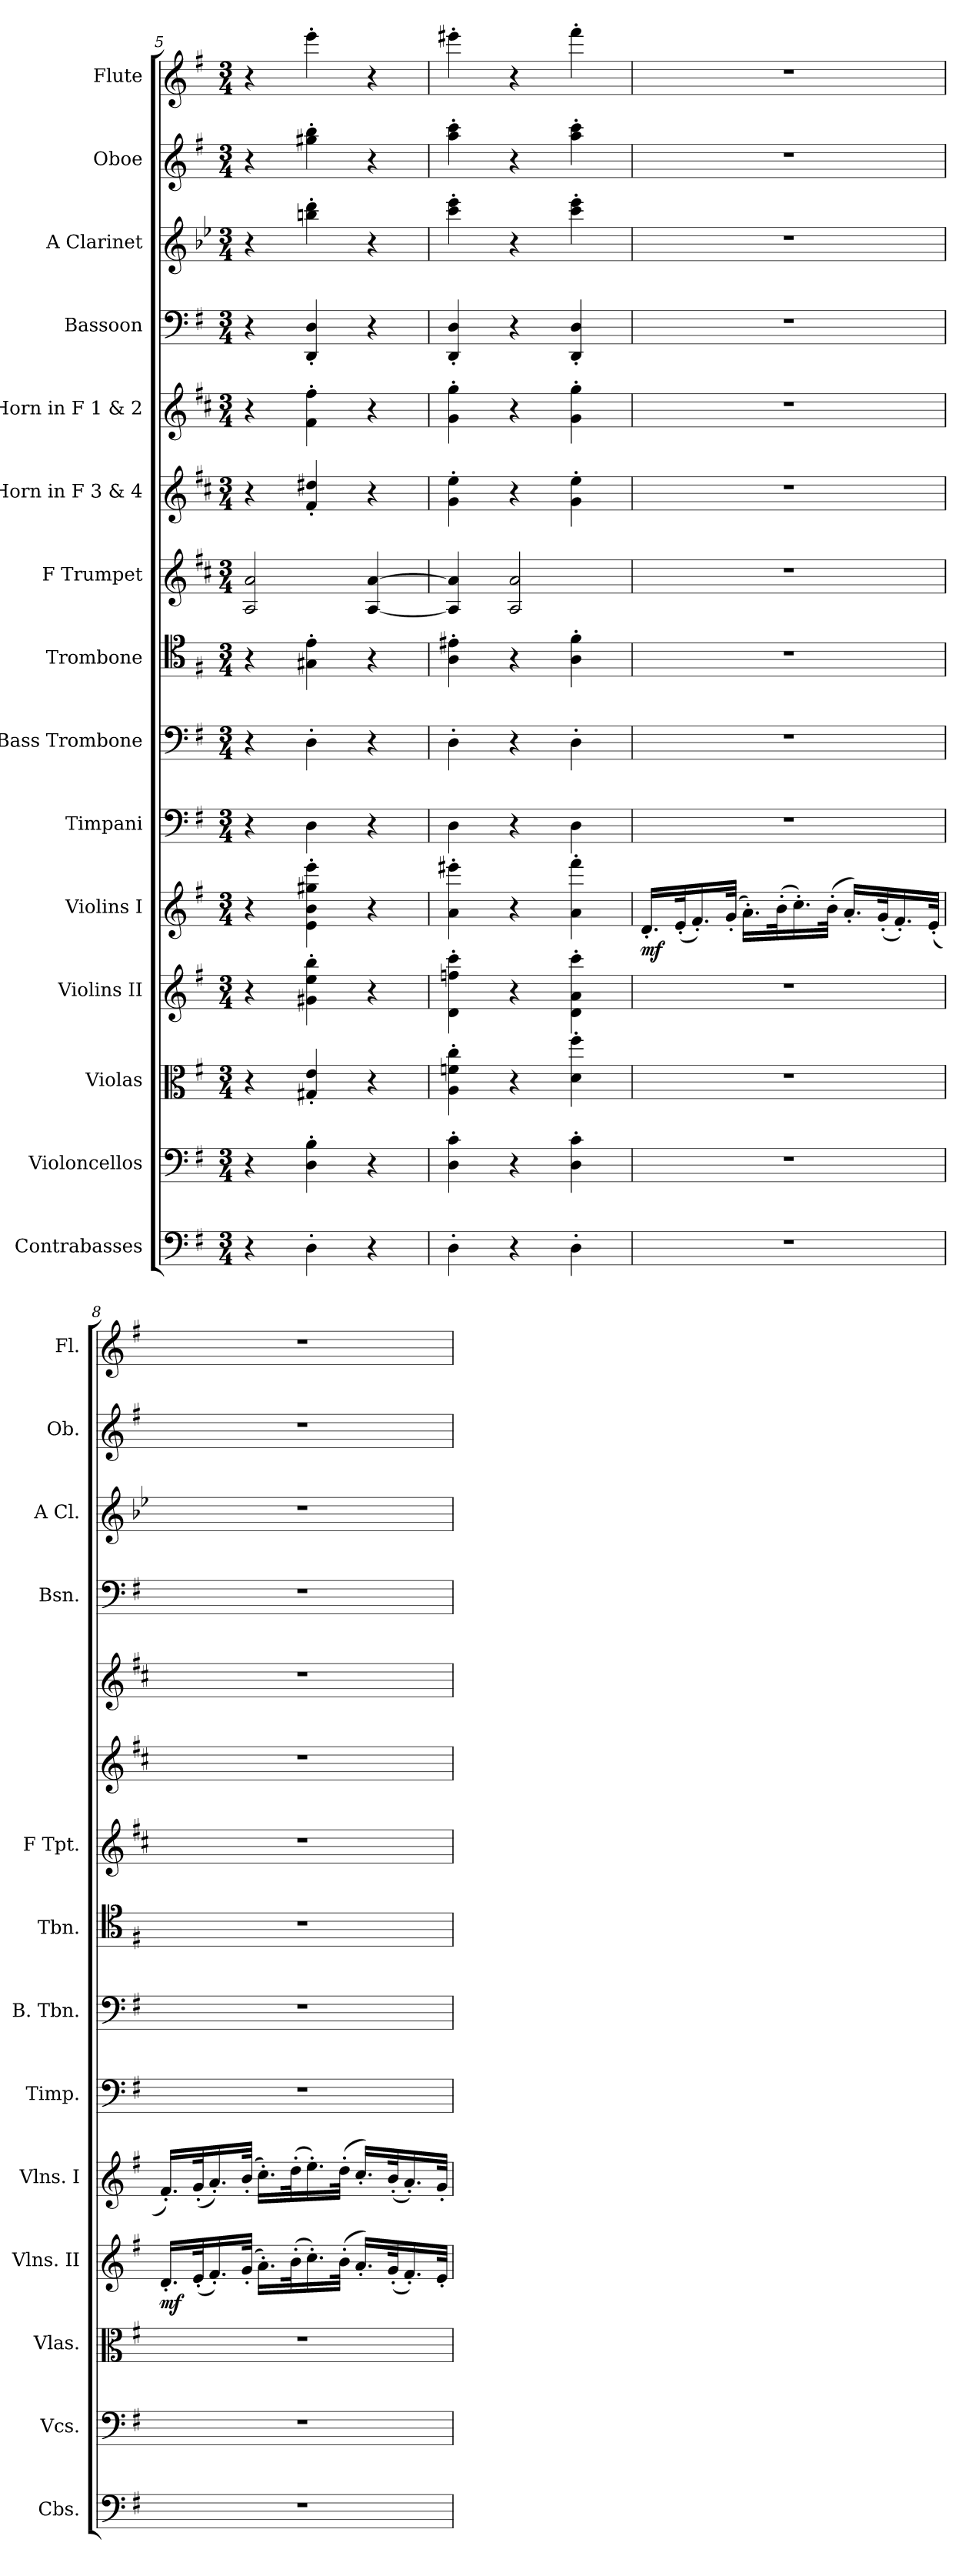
**kern	**kern	**kern	**kern	**dynam	**kern	**dynam	**kern	**kern	**kern	**kern	**kern	**kern	**kern	**kern	**kern	**kern
*part15	*part14	*part13	*part12	*part12	*part11	*part11	*part10	*part9	*part8	*part7	*part6	*part5	*part4	*part3	*part2	*part1
*staff15	*staff14	*staff13	*staff12	*staff12	*staff11	*staff11	*staff10	*staff9	*staff8	*staff7	*staff6	*staff5	*staff4	*staff3	*staff2	*staff1
*I"Contrabasses	*I"Violoncellos	*I"Violas	*I"Violins II	*	*I"Violins I	*	*I"Timpani	*I"Bass Trombone	*I"Trombone	*I"F Trumpet	*I"Horn in F 3 &amp; 4	*I"Horn in F 1 &amp; 2	*I"Bassoon	*I"A Clarinet	*I"Oboe	*I"Flute
*I'Cbs.	*I'Vcs.	*I'Vlas.	*I'Vlns. II	*	*I'Vlns. I	*	*I'Timp.	*I'B. Tbn.	*I'Tbn.	*I'F Tpt.	*	*	*I'Bsn.	*I'A Cl.	*I'Ob.	*I'Fl.
*clefF4	*clefF4	*clefC3	*clefG2	*	*clefG2	*	*clefF4	*clefF4	*clefC4	*clefG2	*clefG2	*clefG2	*clefF4	*clefG2	*clefG2	*clefG2
*ITrd7c12	*	*	*	*	*	*	*	*	*	*ITrd-3c-5	*ITrd4c7	*ITrd4c7	*	*ITrd2c3	*	*
*k[f#]	*k[f#]	*k[f#]	*k[f#]	*	*k[f#]	*	*k[f#]	*k[f#]	*k[f#]	*k[f#]	*k[f#]	*k[f#]	*k[f#]	*k[f#]	*k[f#]	*k[f#]
*M3/4	*M3/4	*M3/4	*M3/4	*	*M3/4	*	*M3/4	*M3/4	*M3/4	*M3/4	*M3/4	*M3/4	*M3/4	*M3/4	*M3/4	*M3/4
=5	=5	=5	=5	=5	=5	=5	=5	=5	=5	=5	=5	=5	=5	=5	=5	=5
4r	4r	4r	4r	.	4r	.	4r	4r	4r	2d/ 2dd/	4r	4r	4r	4r	4r	4r
4DD'\	4D\' 4B\'	4G#X/' 4e/'	4g#X\' 4ee\' 4bb\'	.	4e\' 4b\' 4gg#X\' 4eee\'	.	4D\	4D'\	4G#X\' 4e\'	.	4B/' 4g#X/'	4B\' 4b\'	4DD/' 4D/'	4gg#X\' 4bb\'	4gg#X\' 4bb\'	4eee'\
4r	4r	4r	4r	.	4r	.	4r	4r	4r	[4d/ [4dd/	4r	4r	4r	4r	4r	4r
=6	=6	=6	=6	=6	=6	=6	=6	=6	=6	=6	=6	=6	=6	=6	=6	=6
4DD'\	4D\' 4c\'	4A\' 4fn\' 4cc\'	4d\' 4ffn\' 4ccc\'	.	4a\' 4eee#X\'	.	4D\	4D'\	4A\' 4e#X\'	4d/] 4dd/]	4c\' 4a\'	4c\' 4cc\'	4DD/' 4D/'	4aa\' 4ccc\'	4aa\' 4ccc\'	4eee#X'\
4r	4r	4r	4r	.	4r	.	4r	4r	4r	2d/ 2dd/	4r	4r	4r	4r	4r	4r
4DD'\	4D\' 4c\'	4d\' 4ff#\'	4d\' 4a\' 4ccc\'	.	4a\' 4fff#\'	.	4D\	4D'\	4A\' 4f#\'	.	4c\' 4a\'	4c\' 4cc\'	4DD/' 4D/'	4aa\' 4ccc\'	4aa\' 4ccc\'	4fff#'\
!!LO:PB:g=z
=7	=7	=7	=7	=7	=7	=7	=7	=7	=7	=7	=7	=7	=7	=7	=7	=7
!	!	!	!	!	!	!LO:DY:b	!	!	!	!	!	!	!	!	!	!
2.r	2.r	2.r	2.r	.	16.d'/LL	mf	2.r	2.r	2.r	2.r	2.r	2.r	2.r	2.r	2.r	2.r
.	.	.	.	.	(<32e'/K	.	.	.	.	.	.	.	.	.	.	.
.	.	.	.	.	16.f#'/)	.	.	.	.	.	.	.	.	.	.	.
.	.	.	.	.	(>32g'/JJk	.	.	.	.	.	.	.	.	.	.	.
.	.	.	.	.	16.a'\LL)	.	.	.	.	.	.	.	.	.	.	.
.	.	.	.	.	(>32b'\K	.	.	.	.	.	.	.	.	.	.	.
.	.	.	.	.	16.cc'\)	.	.	.	.	.	.	.	.	.	.	.
.	.	.	.	.	(>32b'\JJk	.	.	.	.	.	.	.	.	.	.	.
.	.	.	.	.	16.a'/LL)	.	.	.	.	.	.	.	.	.	.	.
.	.	.	.	.	(<32g'/K	.	.	.	.	.	.	.	.	.	.	.
.	.	.	.	.	16.f#'/)	.	.	.	.	.	.	.	.	.	.	.
.	.	.	.	.	(<32e'/JJk	.	.	.	.	.	.	.	.	.	.	.
=8	=8	=8	=8	=8	=8	=8	=8	=8	=8	=8	=8	=8	=8	=8	=8	=8
!	!	!	!	!LO:DY:b	!	!	!	!	!	!	!	!	!	!	!	!
2.r	2.r	2.r	16.d'/LL	mf	16.f#'/LL)	.	2.r	2.r	2.r	2.r	2.r	2.r	2.r	2.r	2.r	2.r
.	.	.	(<32e'/K	.	(<32g'/K	.	.	.	.	.	.	.	.	.	.	.
.	.	.	16.f#'/)	.	16.a'/)	.	.	.	.	.	.	.	.	.	.	.
.	.	.	(>32g'/JJk	.	(>32b'/JJk	.	.	.	.	.	.	.	.	.	.	.
.	.	.	16.a'\LL)	.	16.cc'\LL)	.	.	.	.	.	.	.	.	.	.	.
.	.	.	(>32b'\K	.	(>32dd'\K	.	.	.	.	.	.	.	.	.	.	.
.	.	.	16.cc'\)	.	16.ee'\)	.	.	.	.	.	.	.	.	.	.	.
.	.	.	(>32b'\JJk	.	(>32dd'\JJk	.	.	.	.	.	.	.	.	.	.	.
.	.	.	16.a'/LL)	.	16.cc'/LL)	.	.	.	.	.	.	.	.	.	.	.
.	.	.	(<32g'/K	.	(<32b'/K	.	.	.	.	.	.	.	.	.	.	.
.	.	.	16.f#'/)	.	16.a'/)	.	.	.	.	.	.	.	.	.	.	.
.	.	.	32e'/JJk	.	32g'/JJk	.	.	.	.	.	.	.	.	.	.	.
=	=	=	=	=	=	=	=	=	=	=	=	=	=	=	=	=
*-	*-	*-	*-	*-	*-	*-	*-	*-	*-	*-	*-	*-	*-	*-	*-	*-
